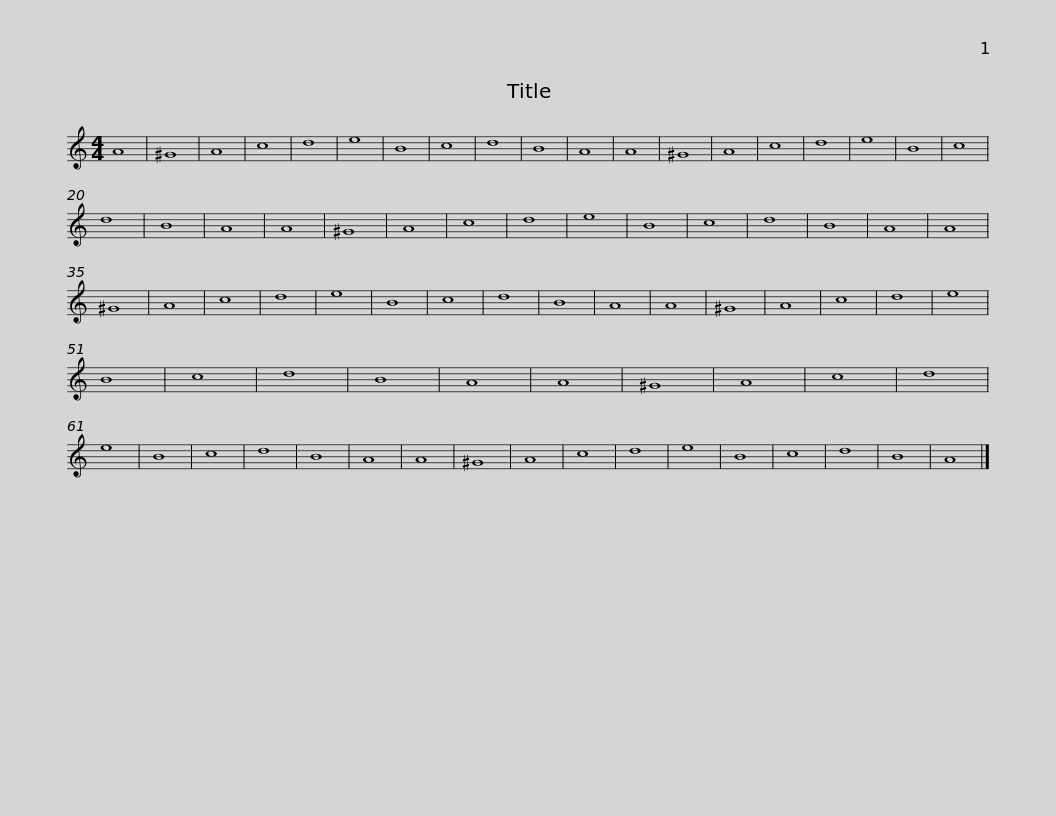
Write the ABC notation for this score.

X:1
L:1/8
M:4/4
I:linebreak $
K:C
V:1 treble
V:1
 A8 | ^G8 | A8 | c8 | d8 | %5
 e8 | B8 | c8 | d8 | B8 | %10
 A8 |$ A8 | ^G8 | A8 | c8 | %15
 d8 | e8 | B8 | c8 | d8 | %20
 B8 | A8 |$ A8 | ^G8 | A8 | %25
 c8 | d8 | e8 | B8 | c8 | %30
 d8 | B8 | A8 |$ A8 | ^G8 | %35
 A8 | c8 | d8 | e8 | B8 | %40
 c8 | d8 | B8 | A8 |$ A8 | %45
 ^G8 | A8 | c8 | d8 | e8 | %50
 B8 | c8 | d8 | B8 | A8 |$ %55
 A8 | ^G8 | A8 | c8 | d8 | %60
 e8 | B8 | c8 | d8 | B8 | %65
 A8 |$ A8 | ^G8 | A8 | c8 | %70
 d8 | e8 | B8 | c8 | d8 | %75
 B8 | A8 |] %77
